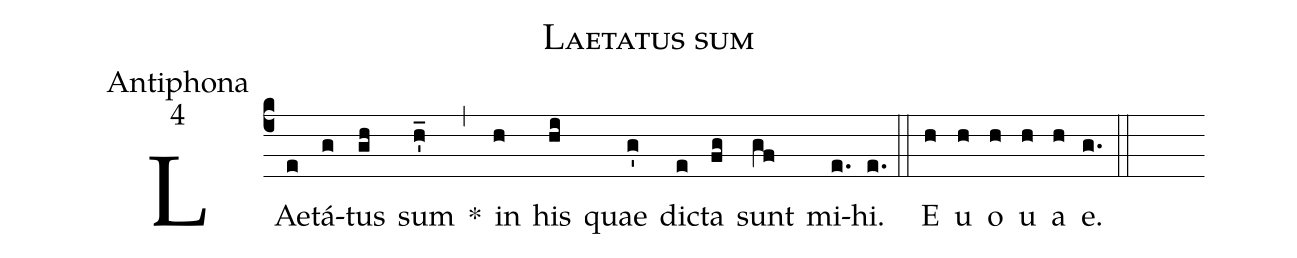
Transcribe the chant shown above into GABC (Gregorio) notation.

name:Laetatus sum;
office-part:Antiphona;
mode:4;
%%
(c4) LAe(e)tá(g)tus(gh) sum(h'_) *(,) in(h) his(hi) quae(g') di(e)cta(fg) sunt(gf) mi(e.)hi.(e.) (::) <eu>E(h) u(h) o(h) u(h) a(h) e.</eu>(g.) (::)
